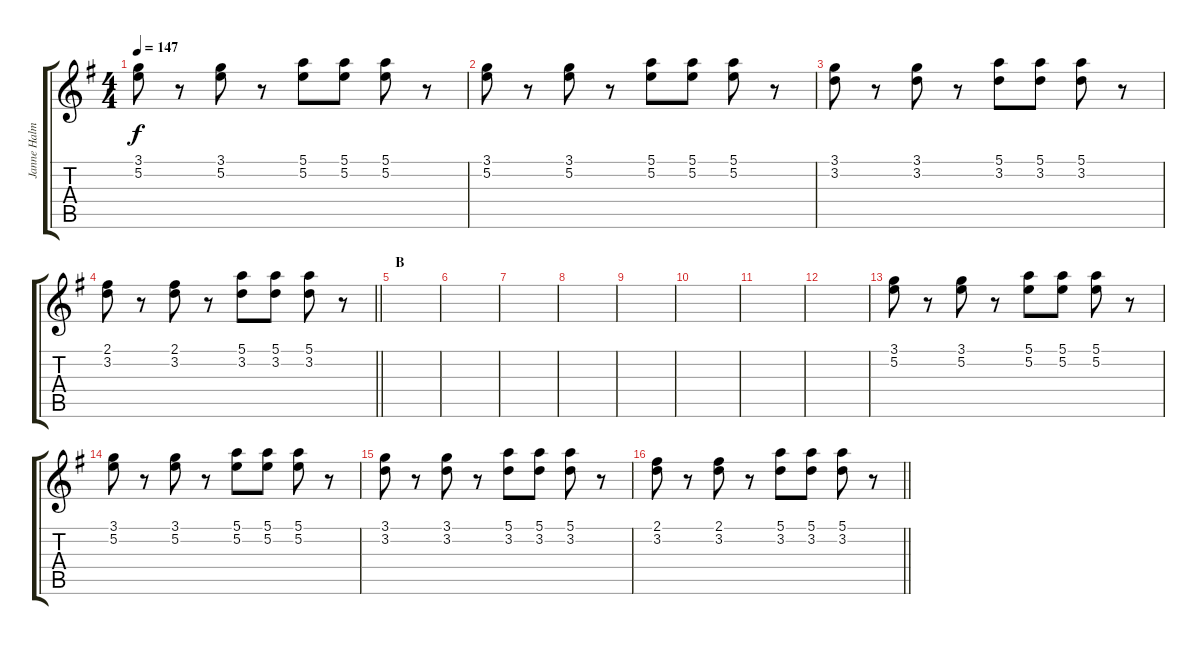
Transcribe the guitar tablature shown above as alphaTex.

\track ("Janne Halmkrona" "Janne Halm") {instrument distortionguitar}
\staff {score tabs}
\tuning (E4 B3 G3 D3 A2 E2) {hide}
\ts (4 4)
\tempo 147
\clef g2
\ks eminor
(3.1 5.2).8{dy f} r.8 (3.1 5.2).8 r.8 (5.1 5.2).8 (5.1 5.2).8 (5.1 5.2).8 r.8 |
(3.1 5.2).8 r.8 (3.1 5.2).8 r.8 (5.1 5.2).8 (5.1 5.2).8 (5.1 5.2).8 r.8 |
(3.1 3.2).8 r.8 (3.1 3.2).8 r.8 (5.1 3.2).8 (5.1 3.2).8 (5.1 3.2).8 r.8 |
\barLineRight lightlight
(2.1 3.2).8 r.8 (2.1 3.2).8 r.8 (5.1 3.2).8 (5.1 3.2).8 (5.1 3.2).8 r.8 |
\section ("" "B")
|
|
|
|
|
|
|
|
(3.1 5.2).8 r.8 (3.1 5.2).8 r.8 (5.1 5.2).8 (5.1 5.2).8 (5.1 5.2).8 r.8 |
(3.1 5.2).8 r.8 (3.1 5.2).8 r.8 (5.1 5.2).8 (5.1 5.2).8 (5.1 5.2).8 r.8 |
(3.1 3.2).8 r.8 (3.1 3.2).8 r.8 (5.1 3.2).8 (5.1 3.2).8 (5.1 3.2).8 r.8 |
\barLineRight lightlight
(2.1 3.2).8 r.8 (2.1 3.2).8 r.8 (5.1 3.2).8 (5.1 3.2).8 (5.1 3.2).8 r.8
